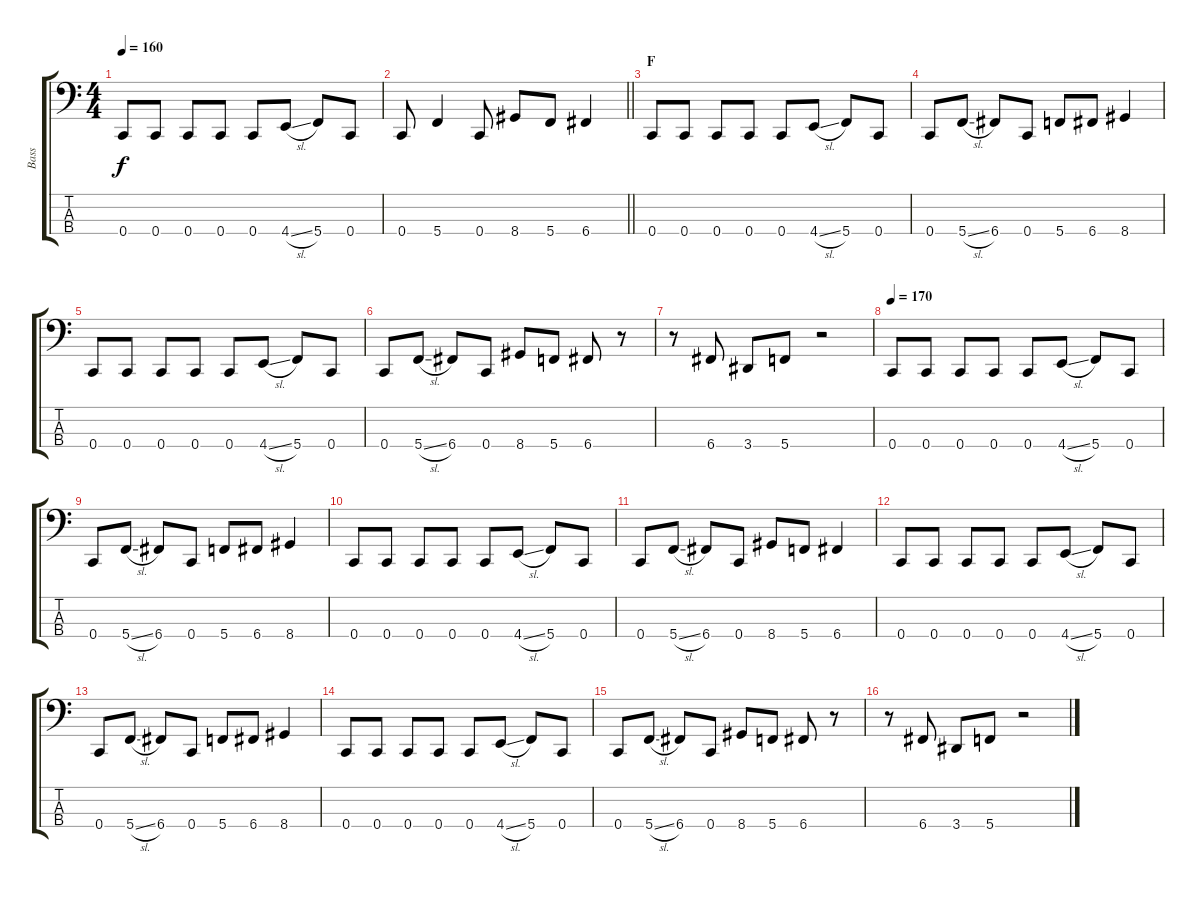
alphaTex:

\track ("Bass" "Bass") {instrument electricbasspick}
\staff {score tabs}
\tuning (F2 C2 G1 C1) {hide}
\ts (4 4)
\tempo 160
\clef f4
\ks c
0.4.8{dy f} 0.4.8 0.4.8 0.4.8 0.4.8 4.4{sl}.8 5.4.8 0.4.8 |
\barLineRight lightlight
0.4.8 5.4.4 0.4.8 8.4.8 5.4.8 6.4.4 |
\section ("" "F")
0.4.8 0.4.8 0.4.8 0.4.8 0.4.8 4.4{sl}.8 5.4.8 0.4.8 |
0.4.8 5.4{sl}.8 6.4.8 0.4.8 5.4.8 6.4.8 8.4.4 |
0.4.8 0.4.8 0.4.8 0.4.8 0.4.8 4.4{sl}.8 5.4.8 0.4.8 |
0.4.8 5.4{sl}.8 6.4.8 0.4.8 8.4.8 5.4.8 6.4.8 r.8 |
r.8 6.4.8 3.4.8 5.4.8 r.2 |
\tempo 170
0.4.8 0.4.8 0.4.8 0.4.8 0.4.8 4.4{sl}.8 5.4.8 0.4.8 |
0.4.8 5.4{sl}.8 6.4.8 0.4.8 5.4.8 6.4.8 8.4.4 |
0.4.8 0.4.8 0.4.8 0.4.8 0.4.8 4.4{sl}.8 5.4.8 0.4.8 |
0.4.8 5.4{sl}.8 6.4.8 0.4.8 8.4.8 5.4.8 6.4.4 |
0.4.8 0.4.8 0.4.8 0.4.8 0.4.8 4.4{sl}.8 5.4.8 0.4.8 |
0.4.8 5.4{sl}.8 6.4.8 0.4.8 5.4.8 6.4.8 8.4.4 |
0.4.8 0.4.8 0.4.8 0.4.8 0.4.8 4.4{sl}.8 5.4.8 0.4.8 |
0.4.8 5.4{sl}.8 6.4.8 0.4.8 8.4.8 5.4.8 6.4.8 r.8 |
r.8 6.4.8 3.4.8 5.4.8 r.2
